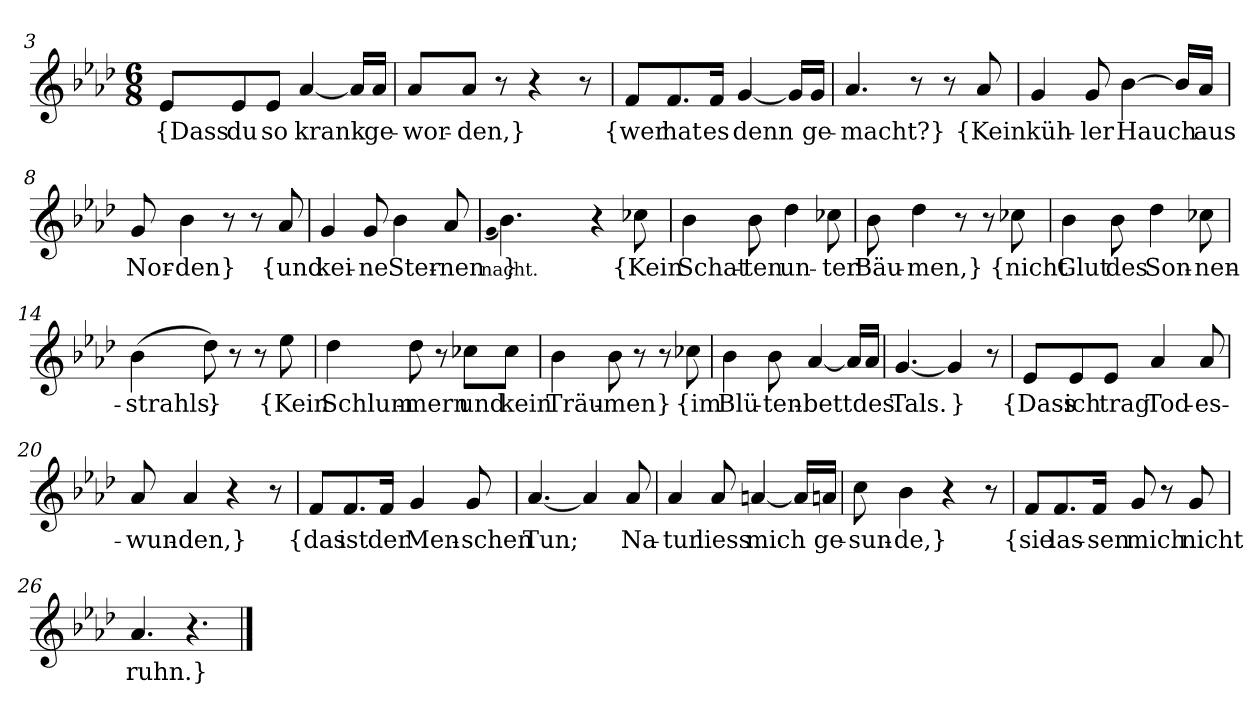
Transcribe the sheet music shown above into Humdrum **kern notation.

**kern	**text
*part1	*part1
*staff1	*staff1
*clefG2	*
*k[b-e-a-d-]	*
*M6/8	*
=3	=3
8e-/L	{Dass
8e-/	du
8e-/J	so
[4a-	krank
16a-/LL]	.
16a-/JJ	ge-
=4	=4
8a-/L	-wor-
8a-/J	-den,}
8r	.
4r	.
8r	.
=5	=5
8f/L	{wer
8.f/	hat
16f/Jk	es
[4g	denn
16g/LL]	.
16g/JJ	ge-
=6	=6
4.a-	macht?}
8r	.
8r	.
8a-	{Kein
=7	=7
4g	küh-
8g	-ler
[4b-	Hauch
16b-/LL]	.
16a-/JJ	aus
=8	=8
8g	Nor-
4b-	-den}
8r	.
8r	.
8a-	{und
=9	=9
4g	kei-
8g	-ne
4b-	Ster-
8a-	-nen
=10	=10
(qg	-nacht.
4.b-)	}
4r	.
8cc-X	{Kein
=11	=11
4b-	Schat-
8b-	-ten
4dd-	un-
8cc-X	-ter
=12	=12
8b-	Bäu-
4dd-	-men,}
8r	.
8r	.
8cc-X	{nicht
=13	=13
4b-	Glut
8b-	des
4dd-	Son-
8cc-X	-nen-
=14	=14
(4b-	-strahls.
8dd-)	}
8r	.
8r	.
8ee-	{Kein
=15	=15
4dd-	Schlum-
8dd-	-mern
8r	.
8cc-X\L	und
8cc-\J	kein
=16	=16
4b-	Träu-
8b-	-men}
8r	.
8r	.
8cc-X	{im
=17	=17
4b-	Blü-
8b-	-ten-
[4a-	-bett
16a-/LL]	.
16a-/JJ	des
=18	=18
[4.g	Tals.
4g]	}
8r	.
=19	=19
8e-/L	{Dass
8e-/	ich
8e-/J	trag'
4a-	Tod-
8a-	-es-
=20	=20
8a-	-wun-
4a-	-den,}
4r	.
8r	.
=21	=21
8f/L	{das
8.f/	ist
16f/Jk	der
4g	Men-
8g	-schen
=22	=22
[4.a-	Tun;
4a-]	.
8a-	Na-
=23	=23
4a-	tur
8a-	liess
[4an	mich
16an/LL]	.
16an/JJ	ge-
=24	=24
8cc	-sun-
4b-	-de,}
4r	.
8r	.
=25	=25
8f/L	{sie
8.f/	las-
16f/Jk	-sen
8g	mich
8r	.
8g	nicht
=26	=26
4.a-	ruhn.}
4.r	.
==	==
*-	*-
